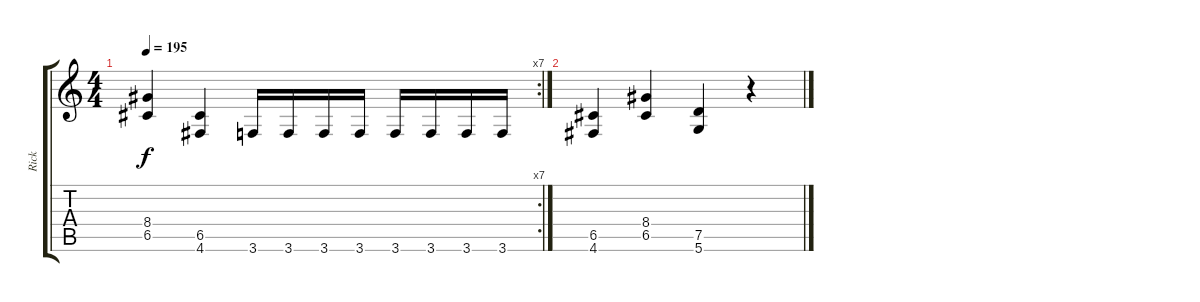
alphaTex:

\track ("Rick" "Rick") {instrument distortionguitar}
\staff {score tabs}
\tuning (D4 A3 F3 C3 G2 D2) {hide}
\rc 7
\ts (4 4)
\tempo 195
\clef g2
\ks c
(8.4 6.5).4{dy f} (6.5 4.6).4 3.6.16 3.6.16 3.6.16 3.6.16 3.6.16 3.6.16 3.6.16 3.6.16 |
(6.5 4.6).4 (8.4 6.5).4 (7.5 5.6).4 r.4
